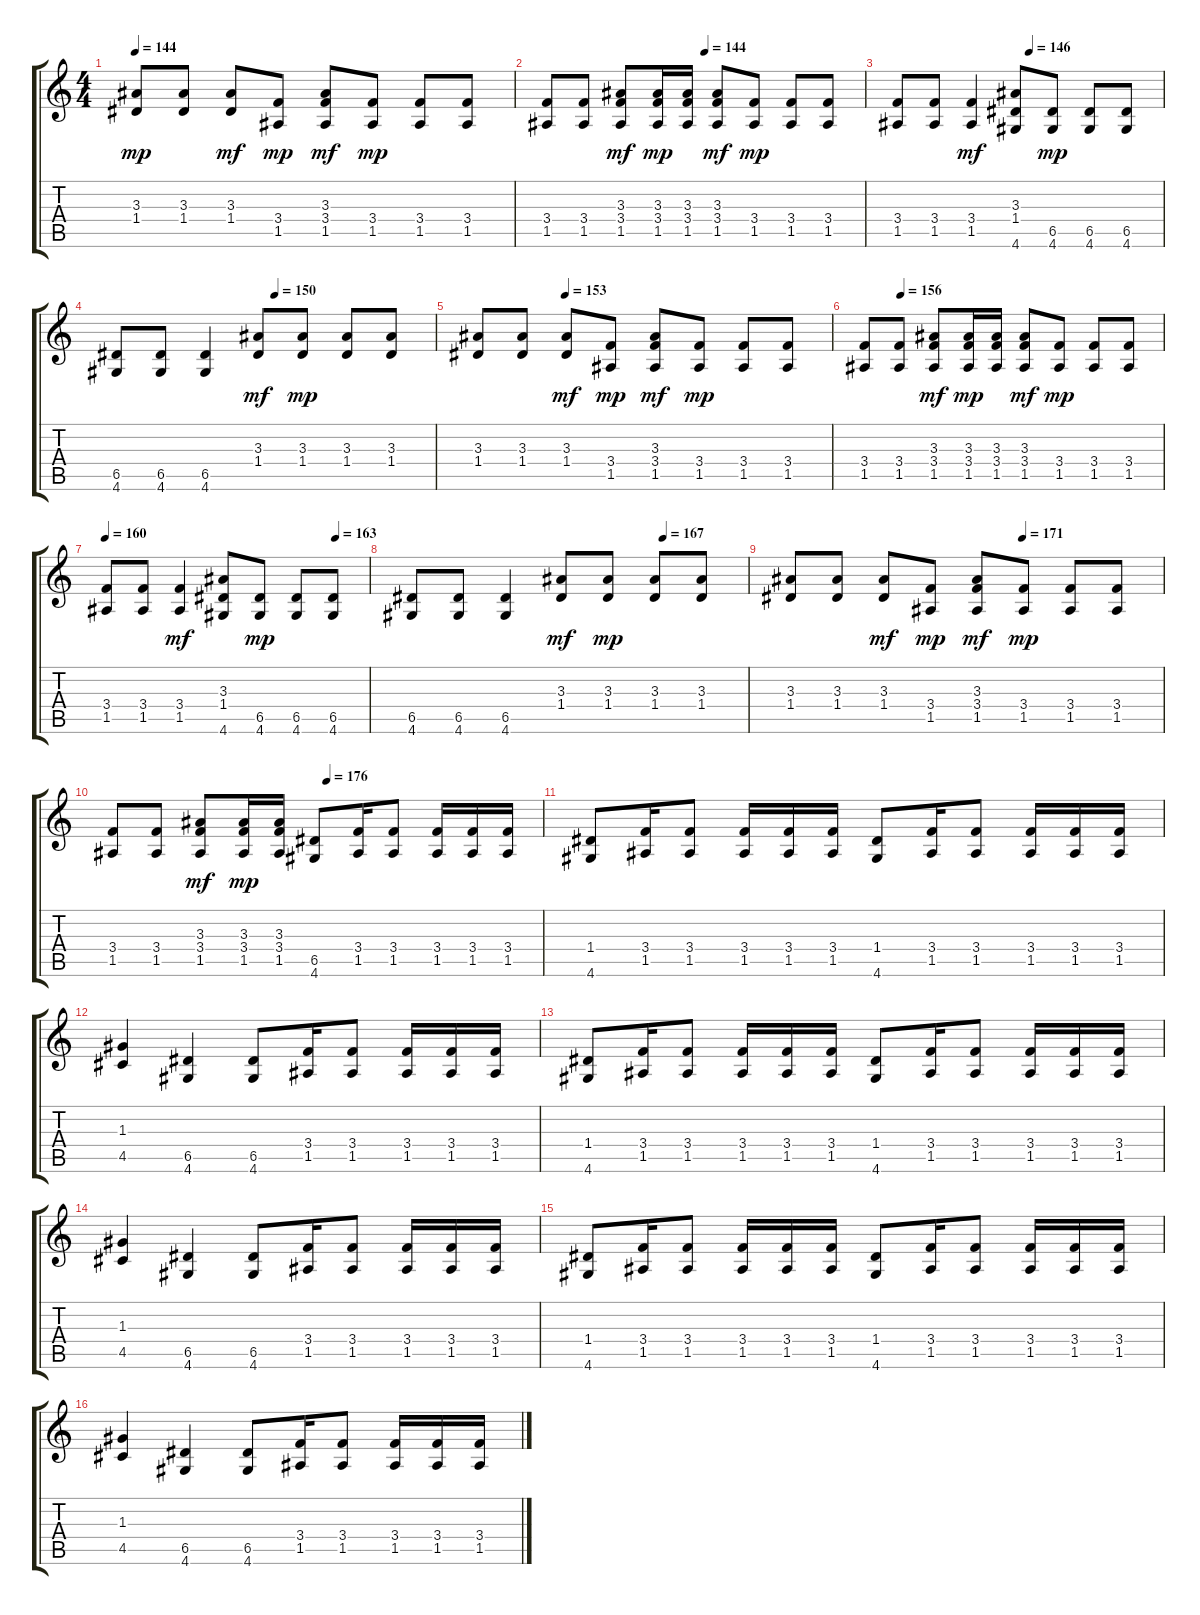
\track "" {instrument distortionguitar}
\staff {score tabs}
\tuning (E4 B3 G3 D3 A2 E2) {hide}
\ts (4 4)
\tempo 144
\clef g2
\ks c
(3.3 1.4).8{dy mp} (3.3 1.4).8 (3.3 1.4).8{dy mf} (3.4 1.5).8{dy mp} (3.3 3.4 1.5).8{dy mf} (3.4 1.5).8{dy mp} (3.4 1.5).8 (3.4 1.5).8 |
\tempo (144 0.5)
(3.4 1.5).8 (3.4 1.5).8 (3.3 3.4 1.5).8{dy mf} (3.3 3.4 1.5).16{dy mp} (3.3 3.4 1.5).16 (3.3 3.4 1.5).8{dy mf} (3.4 1.5).8{dy mp} (3.4 1.5).8 (3.4 1.5).8 |
\tempo (146 0.5)
(3.4 1.5).8 (3.4 1.5).8 (3.4 1.5).4{dy mf} (3.3 1.4 4.6).8 (6.5 4.6).8{dy mp} (6.5 4.6).8 (6.5 4.6).8 |
\tempo (150 0.5)
(6.5 4.6).8 (6.5 4.6).8 (6.5 4.6).4 (3.3 1.4).8{dy mf} (3.3 1.4).8{dy mp} (3.3 1.4).8 (3.3 1.4).8 |
\tempo (153 0.25)
(3.3 1.4).8 (3.3 1.4).8 (3.3 1.4).8{dy mf} (3.4 1.5).8{dy mp} (3.3 3.4 1.5).8{dy mf} (3.4 1.5).8{dy mp} (3.4 1.5).8 (3.4 1.5).8 |
\tempo (156 0.125)
(3.4 1.5).8 (3.4 1.5).8 (3.3 3.4 1.5).8{dy mf} (3.3 3.4 1.5).16{dy mp} (3.3 3.4 1.5).16 (3.3 3.4 1.5).8{dy mf} (3.4 1.5).8{dy mp} (3.4 1.5).8 (3.4 1.5).8 |
\tempo 160
\tempo (163 0.875)
(3.4 1.5).8 (3.4 1.5).8 (3.4 1.5).4{dy mf} (3.3 1.4 4.6).8 (6.5 4.6).8{dy mp} (6.5 4.6).8 (6.5 4.6).8 |
\tempo (167 0.75)
(6.5 4.6).8 (6.5 4.6).8 (6.5 4.6).4 (3.3 1.4).8{dy mf} (3.3 1.4).8{dy mp} (3.3 1.4).8 (3.3 1.4).8 |
\tempo (171 0.625)
(3.3 1.4).8 (3.3 1.4).8 (3.3 1.4).8{dy mf} (3.4 1.5).8{dy mp} (3.3 3.4 1.5).8{dy mf} (3.4 1.5).8{dy mp} (3.4 1.5).8 (3.4 1.5).8 |
\tempo (176 0.5)
(3.4 1.5).8 (3.4 1.5).8 (3.3 3.4 1.5).8{dy mf} (3.3 3.4 1.5).16{dy mp} (3.3 3.4 1.5).16 (6.5 4.6).8 (3.4 1.5).16 (3.4 1.5).8 (3.4 1.5).16 (3.4 1.5).16 (3.4 1.5).16 |
(1.4 4.6).8 (3.4 1.5).16 (3.4 1.5).8 (3.4 1.5).16 (3.4 1.5).16 (3.4 1.5).16 (1.4 4.6).8 (3.4 1.5).16 (3.4 1.5).8 (3.4 1.5).16 (3.4 1.5).16 (3.4 1.5).16 |
(1.3 4.5).4 (6.5 4.6).4 (6.5 4.6).8 (3.4 1.5).16 (3.4 1.5).8 (3.4 1.5).16 (3.4 1.5).16 (3.4 1.5).16 |
(1.4 4.6).8 (3.4 1.5).16 (3.4 1.5).8 (3.4 1.5).16 (3.4 1.5).16 (3.4 1.5).16 (1.4 4.6).8 (3.4 1.5).16 (3.4 1.5).8 (3.4 1.5).16 (3.4 1.5).16 (3.4 1.5).16 |
(1.3 4.5).4 (6.5 4.6).4 (6.5 4.6).8 (3.4 1.5).16 (3.4 1.5).8 (3.4 1.5).16 (3.4 1.5).16 (3.4 1.5).16 |
(1.4 4.6).8 (3.4 1.5).16 (3.4 1.5).8 (3.4 1.5).16 (3.4 1.5).16 (3.4 1.5).16 (1.4 4.6).8 (3.4 1.5).16 (3.4 1.5).8 (3.4 1.5).16 (3.4 1.5).16 (3.4 1.5).16 |
(1.3 4.5).4 (6.5 4.6).4 (6.5 4.6).8 (3.4 1.5).16 (3.4 1.5).8 (3.4 1.5).16 (3.4 1.5).16 (3.4 1.5).16
